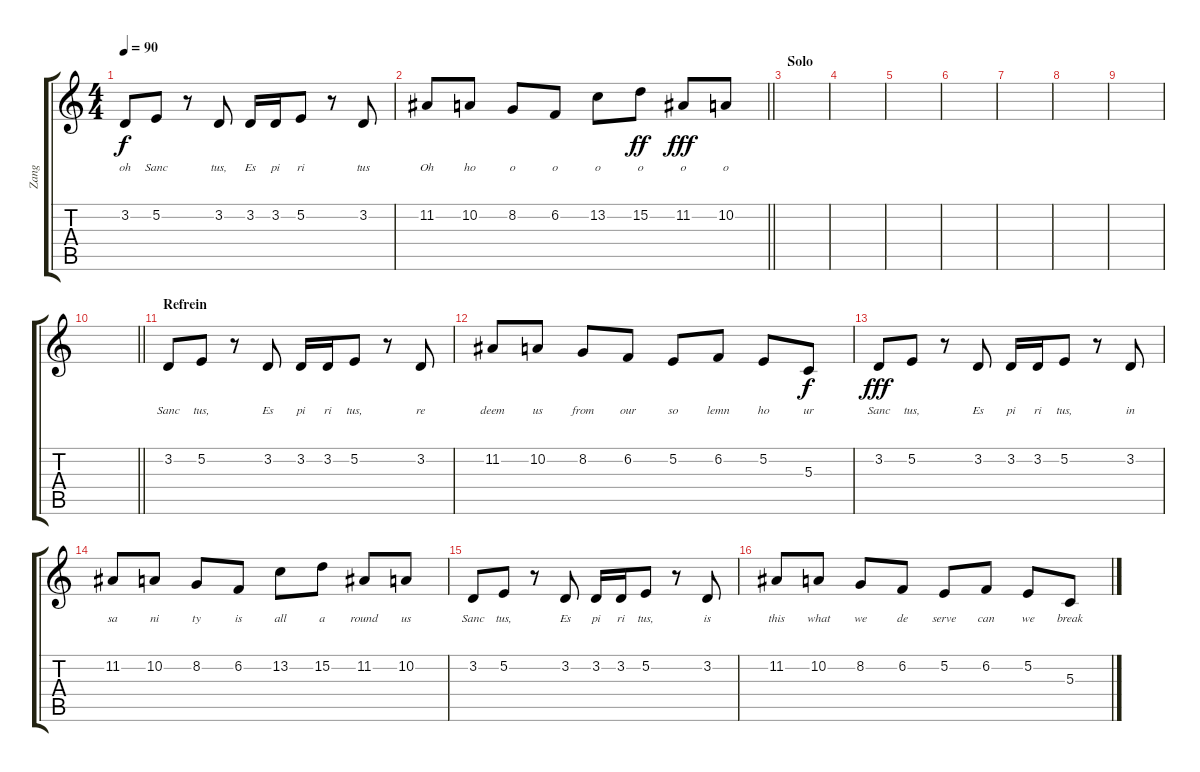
\track ("Zang" "Zang") {instrument violin}
\staff {score tabs}
\tuning (E4 B3 G3 D3 A2 E2) {hide}
\ts (4 4)
\tempo 90
\clef g2
\ks c
3.2.8{lyrics (0 "") lyrics (1 "oh") lyrics (2 "") lyrics (3 "") lyrics (4 "") dy f} 5.2.8{lyrics (0 "") lyrics (1 "Sanc") lyrics (2 "") lyrics (3 "") lyrics (4 "")} r.8 3.2.8{lyrics (0 "") lyrics (1 "tus,") lyrics (2 "") lyrics (3 "") lyrics (4 "")} 3.2.16{lyrics (0 "") lyrics (1 "Es") lyrics (2 "") lyrics (3 "") lyrics (4 "")} 3.2.16{lyrics (0 "") lyrics (1 "pi") lyrics (2 "") lyrics (3 "") lyrics (4 "")} 5.2.8{lyrics (0 "") lyrics (1 "ri") lyrics (2 "") lyrics (3 "") lyrics (4 "")} r.8 3.2.8{lyrics (0 "") lyrics (1 "tus") lyrics (2 "") lyrics (3 "") lyrics (4 "")} |
\barLineRight lightlight
11.2.8{lyrics (0 "") lyrics (1 "Oh") lyrics (2 "") lyrics (3 "") lyrics (4 "")} 10.2.8{lyrics (0 "") lyrics (1 "ho") lyrics (2 "") lyrics (3 "") lyrics (4 "")} 8.2.8{lyrics (0 "") lyrics (1 "o") lyrics (2 "") lyrics (3 "") lyrics (4 "")} 6.2.8{lyrics (0 "") lyrics (1 "o") lyrics (2 "") lyrics (3 "") lyrics (4 "")} 13.2.8{lyrics (0 "") lyrics (1 "o") lyrics (2 "") lyrics (3 "") lyrics (4 "")} 15.2.8{lyrics (0 "") lyrics (1 "o") lyrics (2 "") lyrics (3 "") lyrics (4 "") dy ff} 11.2.8{lyrics (0 "") lyrics (1 "o") lyrics (2 "") lyrics (3 "") lyrics (4 "") dy fff} 10.2.8{lyrics (0 "") lyrics (1 "o") lyrics (2 "") lyrics (3 "") lyrics (4 "")} |
\section ("" "Solo")
|
|
|
|
|
|
|
\barLineRight lightlight
|
\section ("" "Refrein")
3.2.8{lyrics (0 "") lyrics (1 "Sanc") lyrics (2 "") lyrics (3 "") lyrics (4 "")} 5.2.8{lyrics (0 "") lyrics (1 "tus,") lyrics (2 "") lyrics (3 "") lyrics (4 "")} r.8 3.2.8{lyrics (0 "") lyrics (1 "Es") lyrics (2 "") lyrics (3 "") lyrics (4 "")} 3.2.16{lyrics (0 "") lyrics (1 "pi") lyrics (2 "") lyrics (3 "") lyrics (4 "")} 3.2.16{lyrics (0 "") lyrics (1 "ri") lyrics (2 "") lyrics (3 "") lyrics (4 "")} 5.2.8{lyrics (0 "") lyrics (1 "tus,") lyrics (2 "") lyrics (3 "") lyrics (4 "")} r.8 3.2.8{lyrics (0 "") lyrics (1 "re") lyrics (2 "") lyrics (3 "") lyrics (4 "")} |
11.2.8{lyrics (0 "") lyrics (1 "deem") lyrics (2 "") lyrics (3 "") lyrics (4 "")} 10.2.8{lyrics (0 "") lyrics (1 "us") lyrics (2 "") lyrics (3 "") lyrics (4 "")} 8.2.8{lyrics (0 "") lyrics (1 "from") lyrics (2 "") lyrics (3 "") lyrics (4 "")} 6.2.8{lyrics (0 "") lyrics (1 "our") lyrics (2 "") lyrics (3 "") lyrics (4 "")} 5.2.8{lyrics (0 "") lyrics (1 "so") lyrics (2 "") lyrics (3 "") lyrics (4 "")} 6.2.8{lyrics (0 "") lyrics (1 "lemn") lyrics (2 "") lyrics (3 "") lyrics (4 "")} 5.2.8{lyrics (0 "") lyrics (1 "ho") lyrics (2 "") lyrics (3 "") lyrics (4 "")} 5.3.8{lyrics (0 "") lyrics (1 "ur") lyrics (2 "") lyrics (3 "") lyrics (4 "") dy f} |
3.2.8{lyrics (0 "") lyrics (1 "Sanc") lyrics (2 "") lyrics (3 "") lyrics (4 "") dy fff} 5.2.8{lyrics (0 "") lyrics (1 "tus,") lyrics (2 "") lyrics (3 "") lyrics (4 "")} r.8 3.2.8{lyrics (0 "") lyrics (1 "Es") lyrics (2 "") lyrics (3 "") lyrics (4 "")} 3.2.16{lyrics (0 "") lyrics (1 "pi") lyrics (2 "") lyrics (3 "") lyrics (4 "")} 3.2.16{lyrics (0 "") lyrics (1 "ri") lyrics (2 "") lyrics (3 "") lyrics (4 "")} 5.2.8{lyrics (0 "") lyrics (1 "tus,") lyrics (2 "") lyrics (3 "") lyrics (4 "")} r.8 3.2.8{lyrics (0 "") lyrics (1 "in") lyrics (2 "") lyrics (3 "") lyrics (4 "")} |
11.2.8{lyrics (0 "") lyrics (1 "sa") lyrics (2 "") lyrics (3 "") lyrics (4 "")} 10.2.8{lyrics (0 "") lyrics (1 "ni") lyrics (2 "") lyrics (3 "") lyrics (4 "")} 8.2.8{lyrics (0 "") lyrics (1 "ty") lyrics (2 "") lyrics (3 "") lyrics (4 "")} 6.2.8{lyrics (0 "") lyrics (1 "is") lyrics (2 "") lyrics (3 "") lyrics (4 "")} 13.2.8{lyrics (0 "") lyrics (1 "all") lyrics (2 "") lyrics (3 "") lyrics (4 "")} 15.2.8{lyrics (0 "") lyrics (1 "a") lyrics (2 "") lyrics (3 "") lyrics (4 "")} 11.2.8{lyrics (0 "") lyrics (1 "round") lyrics (2 "") lyrics (3 "") lyrics (4 "")} 10.2.8{lyrics (0 "") lyrics (1 "us") lyrics (2 "") lyrics (3 "") lyrics (4 "")} |
3.2.8{lyrics (0 "") lyrics (1 "Sanc") lyrics (2 "") lyrics (3 "") lyrics (4 "")} 5.2.8{lyrics (0 "") lyrics (1 "tus,") lyrics (2 "") lyrics (3 "") lyrics (4 "")} r.8 3.2.8{lyrics (0 "") lyrics (1 "Es") lyrics (2 "") lyrics (3 "") lyrics (4 "")} 3.2.16{lyrics (0 "") lyrics (1 "pi") lyrics (2 "") lyrics (3 "") lyrics (4 "")} 3.2.16{lyrics (0 "") lyrics (1 "ri") lyrics (2 "") lyrics (3 "") lyrics (4 "")} 5.2.8{lyrics (0 "") lyrics (1 "tus,") lyrics (2 "") lyrics (3 "") lyrics (4 "")} r.8 3.2.8{lyrics (0 "") lyrics (1 "is") lyrics (2 "") lyrics (3 "") lyrics (4 "")} |
11.2.8{lyrics (0 "") lyrics (1 "this") lyrics (2 "") lyrics (3 "") lyrics (4 "")} 10.2.8{lyrics (0 "") lyrics (1 "what") lyrics (2 "") lyrics (3 "") lyrics (4 "")} 8.2.8{lyrics (0 "") lyrics (1 "we") lyrics (2 "") lyrics (3 "") lyrics (4 "")} 6.2.8{lyrics (0 "") lyrics (1 "de") lyrics (2 "") lyrics (3 "") lyrics (4 "")} 5.2.8{lyrics (0 "") lyrics (1 "serve") lyrics (2 "") lyrics (3 "") lyrics (4 "")} 6.2.8{lyrics (0 "") lyrics (1 "can") lyrics (2 "") lyrics (3 "") lyrics (4 "")} 5.2.8{lyrics (0 "") lyrics (1 "we") lyrics (2 "") lyrics (3 "") lyrics (4 "")} 5.3.8{lyrics (0 "") lyrics (1 "break") lyrics (2 "") lyrics (3 "") lyrics (4 "")}
